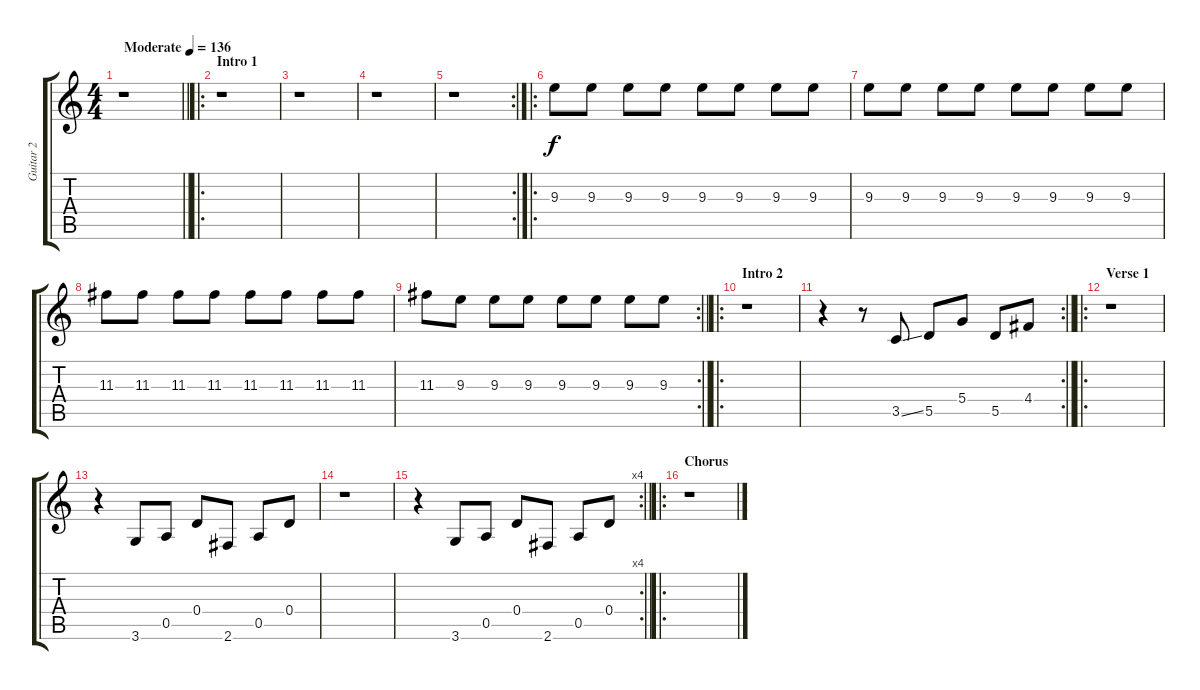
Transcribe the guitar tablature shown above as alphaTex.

\track ("Guitar 2" "Guitar 2") {instrument electricguitarjazz}
\staff {score tabs}
\tuning (E4 B3 G3 D3 A2 E2) {hide}
\ts (4 4)
\tempo (136 "Moderate")
\clef g2
\barLineRight lightlight
\ks c
r.1{dy f instrument electricguitarjazz} |
\ro
\section ("" "Intro 1")
r.1 |
r.1 |
r.1 |
\rc 2
r.1 |
\ro
9.3.8 9.3.8 9.3.8 9.3.8 9.3.8 9.3.8 9.3.8 9.3.8 |
9.3.8 9.3.8 9.3.8 9.3.8 9.3.8 9.3.8 9.3.8 9.3.8 |
11.3.8 11.3.8 11.3.8 11.3.8 11.3.8 11.3.8 11.3.8 11.3.8 |
\rc 2
\barLineRight lightlight
11.3.8 9.3.8 9.3.8 9.3.8 9.3.8 9.3.8 9.3.8 9.3.8 |
\ro
\section ("" "Intro 2")
r.1 |
\rc 2
\barLineRight lightlight
r.4 r.8 3.5{ss}.8 5.5.8 5.4.8 5.5.8 4.4.8 |
\ro
\section ("" "Verse 1")
r.1 |
r.4 3.6.8 0.5.8 0.4.8 2.6.8 0.5.8 0.4.8 |
r.1 |
\rc 4
\barLineRight lightlight
r.4 3.6.8 0.5.8 0.4.8 2.6.8 0.5.8 0.4.8 |
\ro
\section ("" "Chorus")
r.1
